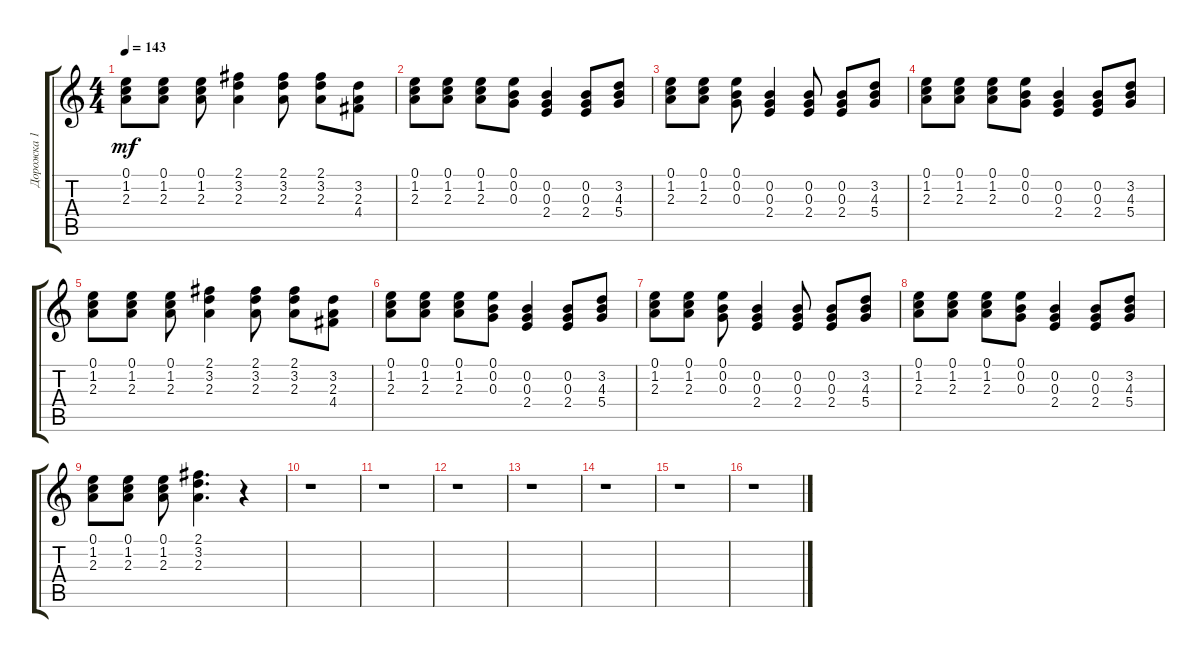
\track ("Дорожка 1" "Дорожка 1") {instrument electricguitarclean}
\staff {score tabs}
\tuning (E4 B3 G3 D3 A2 E2) {hide}
\ts (4 4)
\tempo 143
\clef g2
\ks c
(0.1 1.2 2.3).8{dy mf} (0.1 1.2 2.3).8 (0.1 1.2 2.3).8 (2.1 3.2 2.3).4 (2.1 3.2 2.3).8 (2.1 3.2 2.3).8 (3.2 2.3 4.4).8 |
(0.1 1.2 2.3).8 (0.1 1.2 2.3).8 (0.1 1.2 2.3).8 (0.1 0.2 0.3).8 (0.2 0.3 2.4).4 (0.2 0.3 2.4).8 (3.2 4.3 5.4).8 |
(0.1 1.2 2.3).8 (0.1 1.2 2.3).8 (0.1 0.2 0.3).8 (0.2 0.3 2.4).4 (0.2 0.3 2.4).8 (0.2 0.3 2.4).8 (3.2 4.3 5.4).8 |
(0.1 1.2 2.3).8 (0.1 1.2 2.3).8 (0.1 1.2 2.3).8 (0.1 0.2 0.3).8 (0.2 0.3 2.4).4 (0.2 0.3 2.4).8 (3.2 4.3 5.4).8 |
(0.1 1.2 2.3).8 (0.1 1.2 2.3).8 (0.1 1.2 2.3).8 (2.1 3.2 2.3).4 (2.1 3.2 2.3).8 (2.1 3.2 2.3).8 (3.2 2.3 4.4).8 |
(0.1 1.2 2.3).8 (0.1 1.2 2.3).8 (0.1 1.2 2.3).8 (0.1 0.2 0.3).8 (0.2 0.3 2.4).4 (0.2 0.3 2.4).8 (3.2 4.3 5.4).8 |
(0.1 1.2 2.3).8 (0.1 1.2 2.3).8 (0.1 0.2 0.3).8 (0.2 0.3 2.4).4 (0.2 0.3 2.4).8 (0.2 0.3 2.4).8 (3.2 4.3 5.4).8 |
(0.1 1.2 2.3).8 (0.1 1.2 2.3).8 (0.1 1.2 2.3).8 (0.1 0.2 0.3).8 (0.2 0.3 2.4).4 (0.2 0.3 2.4).8 (3.2 4.3 5.4).8 |
(0.1 1.2 2.3).8 (0.1 1.2 2.3).8 (0.1 1.2 2.3).8 (2.1 3.2 2.3).4{d} r.4 |
r.1 |
r.1 |
r.1 |
r.1 |
r.1 |
r.1 |
r.1
